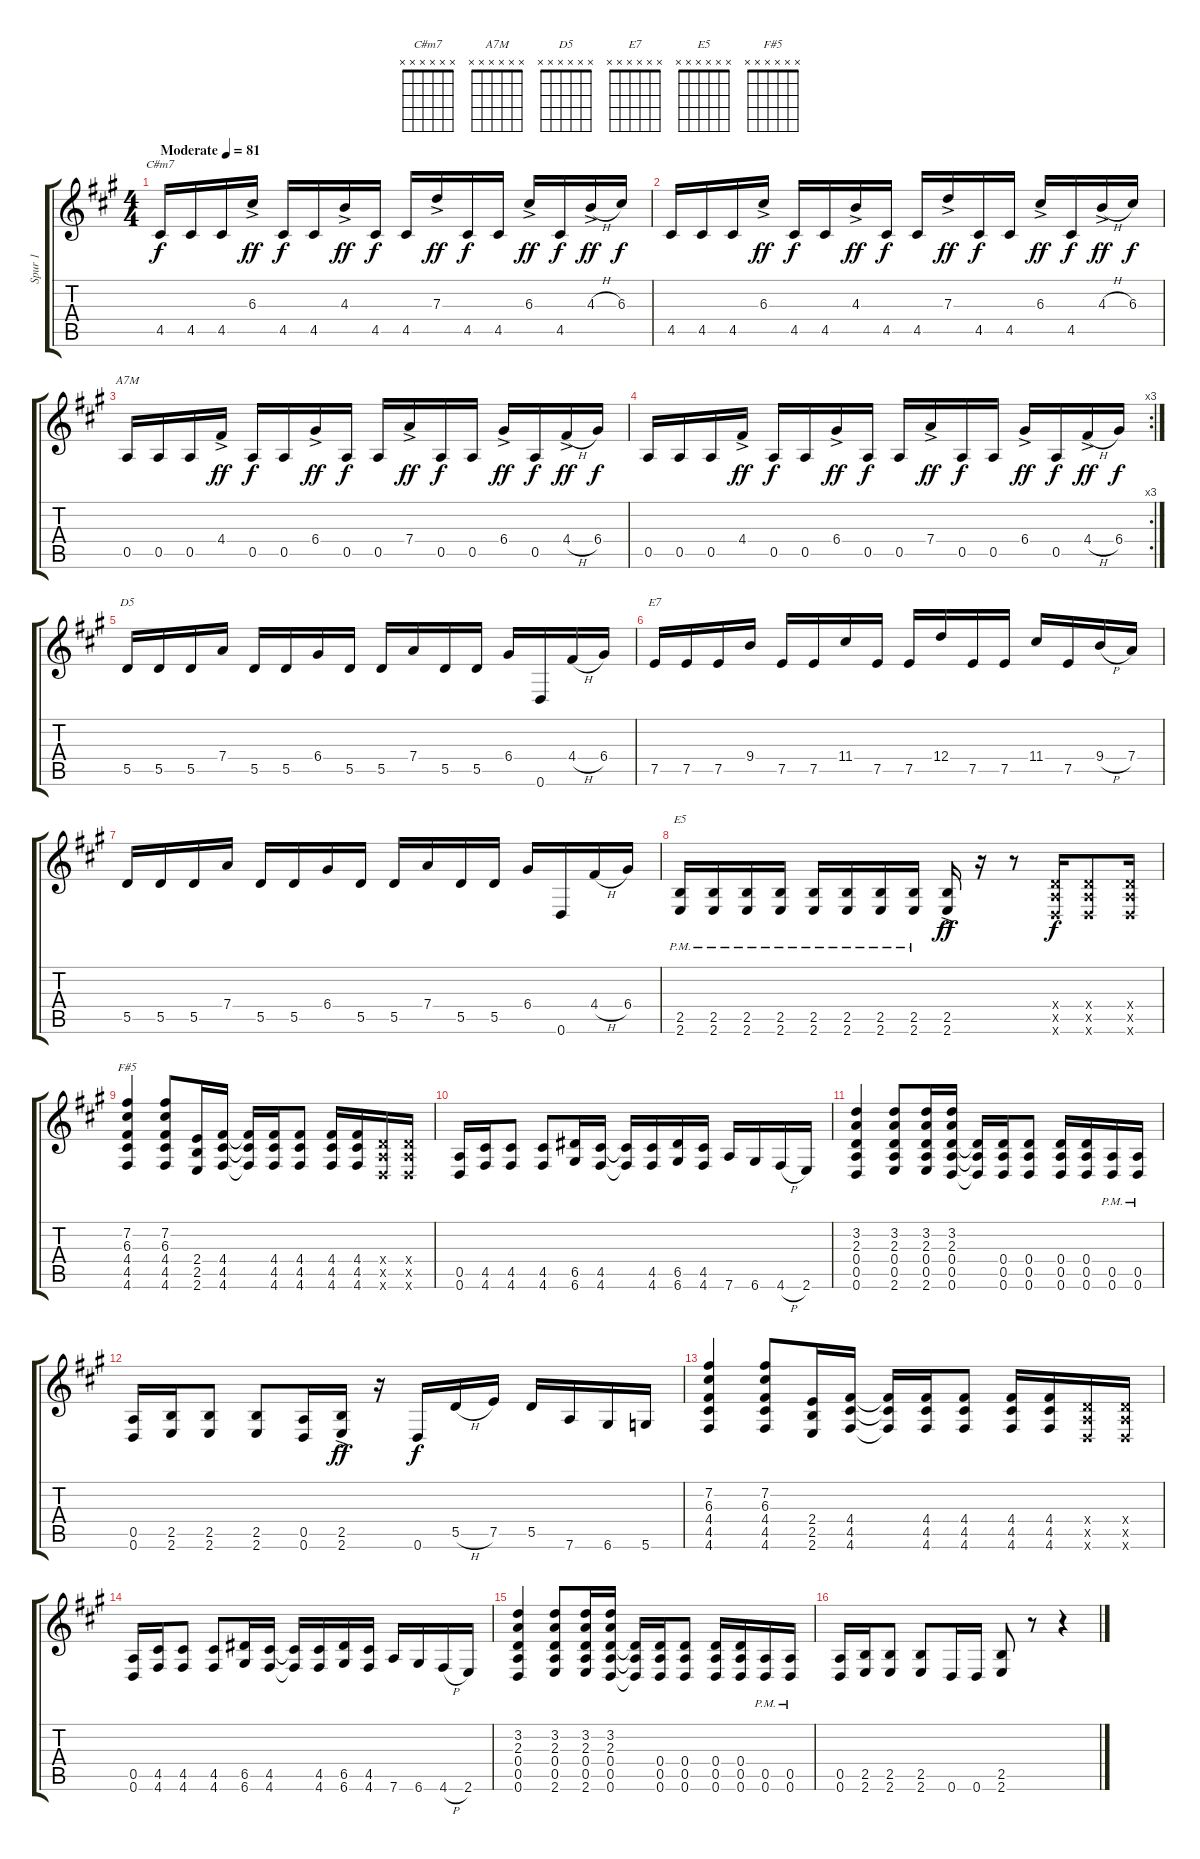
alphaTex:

\track ("Spur 1" "Spur 1") {instrument acousticguitarsteel}
\staff {score tabs}
\tuning (E4 B3 G3 D3 A2 D2) {hide}
\chord ("C#m7" x x x x x x)
\chord ("A7M" x x x x x x)
\chord ("D5" x x x x x x)
\chord ("E7" x x x x x x)
\chord ("E5" x x x x x x)
\chord ("F#5" x x x x x x)
\ts (4 4)
\tempo (81 "Moderate")
\clef g2
\ks a
4.5.16{ch "C#m7" dy f instrument acousticguitarsteel} 4.5.16 4.5.16 6.3{ac}.16{dy ff} 4.5.16{dy f} 4.5.16 4.3{ac}.16{dy ff} 4.5.16{dy f} 4.5.16 7.3{ac}.16{dy ff} 4.5.16{dy f} 4.5.16 6.3{ac}.16{dy ff} 4.5.16{dy f} 4.3{h ac}.16{dy ff} 6.3.16{dy f} |
4.5.16 4.5.16 4.5.16 6.3{ac}.16{dy ff} 4.5.16{dy f} 4.5.16 4.3{ac}.16{dy ff} 4.5.16{dy f} 4.5.16 7.3{ac}.16{dy ff} 4.5.16{dy f} 4.5.16 6.3{ac}.16{dy ff} 4.5.16{dy f} 4.3{h ac}.16{dy ff} 6.3.16{dy f} |
0.5.16{ch "A7M"} 0.5.16 0.5.16 4.4{ac}.16{dy ff} 0.5.16{dy f} 0.5.16 6.4{ac}.16{dy ff} 0.5.16{dy f} 0.5.16 7.4{ac}.16{dy ff} 0.5.16{dy f} 0.5.16 6.4{ac}.16{dy ff} 0.5.16{dy f} 4.4{h ac}.16{dy ff} 6.4.16{dy f} |
\rc 3
0.5.16 0.5.16 0.5.16 4.4{ac}.16{dy ff} 0.5.16{dy f} 0.5.16 6.4{ac}.16{dy ff} 0.5.16{dy f} 0.5.16 7.4{ac}.16{dy ff} 0.5.16{dy f} 0.5.16 6.4{ac}.16{dy ff} 0.5.16{dy f} 4.4{h ac}.16{dy ff} 6.4.16{dy f} |
5.5.16{ch "D5"} 5.5.16 5.5.16 7.4.16 5.5.16 5.5.16 6.4.16 5.5.16 5.5.16 7.4.16 5.5.16 5.5.16 6.4.16 0.6.16 4.4{h}.16 6.4.16 |
7.5.16{ch "E7"} 7.5.16 7.5.16 9.4.16 7.5.16 7.5.16 11.4.16 7.5.16 7.5.16 12.4.16 7.5.16 7.5.16 11.4.16 7.5.16 9.4{h}.16 7.4.16 |
5.5.16 5.5.16 5.5.16 7.4.16 5.5.16 5.5.16 6.4.16 5.5.16 5.5.16 7.4.16 5.5.16 5.5.16 6.4.16 0.6.16 4.4{h}.16 6.4.16 |
(2.5{pm} 2.6{pm}).16{ch "E5"} (2.5{pm} 2.6{pm}).16 (2.5{pm} 2.6{pm}).16 (2.5{pm} 2.6{pm}).16 (2.5{pm} 2.6{pm}).16 (2.5{pm} 2.6{pm}).16 (2.5{pm} 2.6{pm}).16 (2.5{pm} 2.6{pm}).16 (2.5 2.6{ac}).16{dy ff} r.16 r.8 (0.4{x} 0.5{x} 0.6{x}).16{dy f} (0.4{x} 0.5{x} 0.6{x}).8 (0.4{x} 0.5{x} 0.6{x}).16 |
(7.2 6.3 4.4 4.5 4.6).4{ch "F#5"} (7.2 6.3 4.4 4.5 4.6).8 (2.4 2.5 2.6).16 (4.4 4.5 4.6).16 (4.4{t} 4.5{t} 4.6{t}).16 (4.4 4.5 4.6).16 (4.4 4.5 4.6).8 (4.4 4.5 4.6).16 (4.4 4.5 4.6).16 (0.4{x} 0.5{x} 0.6{x}).16 (0.4{x} 0.5{x} 0.6{x}).16 |
(0.5 0.6).16 (4.5 4.6).16 (4.5 4.6).8 (4.5 4.6).8 (6.5 6.6).16 (4.5 4.6).16 (4.5{t} 4.6{t}).16 (4.5 4.6).16 (6.5 6.6).16 (4.5 4.6).16 7.6.16 6.6.16 4.6{h}.16 2.6.16 |
(3.2 2.3 0.4 0.5 0.6).4 (3.2 2.3 0.4 0.5 2.6).8 (3.2 2.3 0.4 0.5 2.6).16 (3.2 2.3 0.4 0.5 0.6).16 (0.4{t} 0.5{t} 0.6{t}).16 (0.4 0.5 0.6).16 (0.4 0.5 0.6).8 (0.4 0.5 0.6).16 (0.4 0.5 0.6).16 (0.5{pm} 0.6{pm}).16 (0.5{pm} 0.6{pm}).16 |
(0.5 0.6).16 (2.5 2.6).16 (2.5 2.6).8 (2.5 2.6).8 (0.5 0.6).16 (2.5 2.6{ac}).16{dy ff} r.16 0.6.16{dy f} 5.5{h}.16 7.5.16 5.5.16 7.6.16 6.6.16 5.6.16 |
(7.2 6.3 4.4 4.5 4.6).4 (7.2 6.3 4.4 4.5 4.6).8 (2.4 2.5 2.6).16 (4.4 4.5 4.6).16 (4.4{t} 4.5{t} 4.6{t}).16 (4.4 4.5 4.6).16 (4.4 4.5 4.6).8 (4.4 4.5 4.6).16 (4.4 4.5 4.6).16 (0.4{x} 0.5{x} 0.6{x}).16 (0.4{x} 0.5{x} 0.6{x}).16 |
(0.5 0.6).16 (4.5 4.6).16 (4.5 4.6).8 (4.5 4.6).8 (6.5 6.6).16 (4.5 4.6).16 (4.5{t} 4.6{t}).16 (4.5 4.6).16 (6.5 6.6).16 (4.5 4.6).16 7.6.16 6.6.16 4.6{h}.16 2.6.16 |
(3.2 2.3 0.4 0.5 0.6).4 (3.2 2.3 0.4 0.5 2.6).8 (3.2 2.3 0.4 0.5 2.6).16 (3.2 2.3 0.4 0.5 0.6).16 (0.4{t} 0.5{t} 0.6{t}).16 (0.4 0.5 0.6).16 (0.4 0.5 0.6).8 (0.4 0.5 0.6).16 (0.4 0.5 0.6).16 (0.5{pm} 0.6{pm}).16 (0.5{pm} 0.6{pm}).16 |
(0.5 0.6).16 (2.5 2.6).16 (2.5 2.6).8 (2.5 2.6).8 0.6.16 0.6.16 (2.5 2.6).8 r.8 r.4
